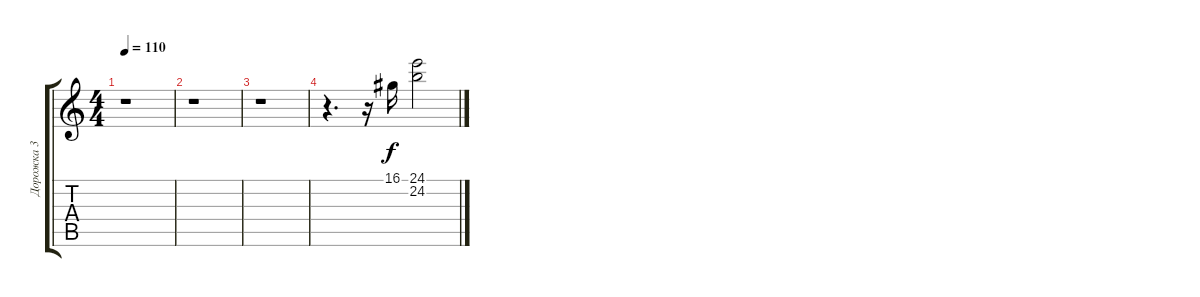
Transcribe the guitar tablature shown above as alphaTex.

\track ("Дорожка 3" "Дорожка 3") {instrument electricpiano1}
\staff {score tabs}
\tuning (E4 B3 G3 D3 A2 E2) {hide}
\ts (4 4)
\tempo 110
\clef g2
\ks c
r.1{dy ff} |
r.1 |
r.1 |
r.4{d} r.16 16.1.16{dy f} (24.1 24.2).2
